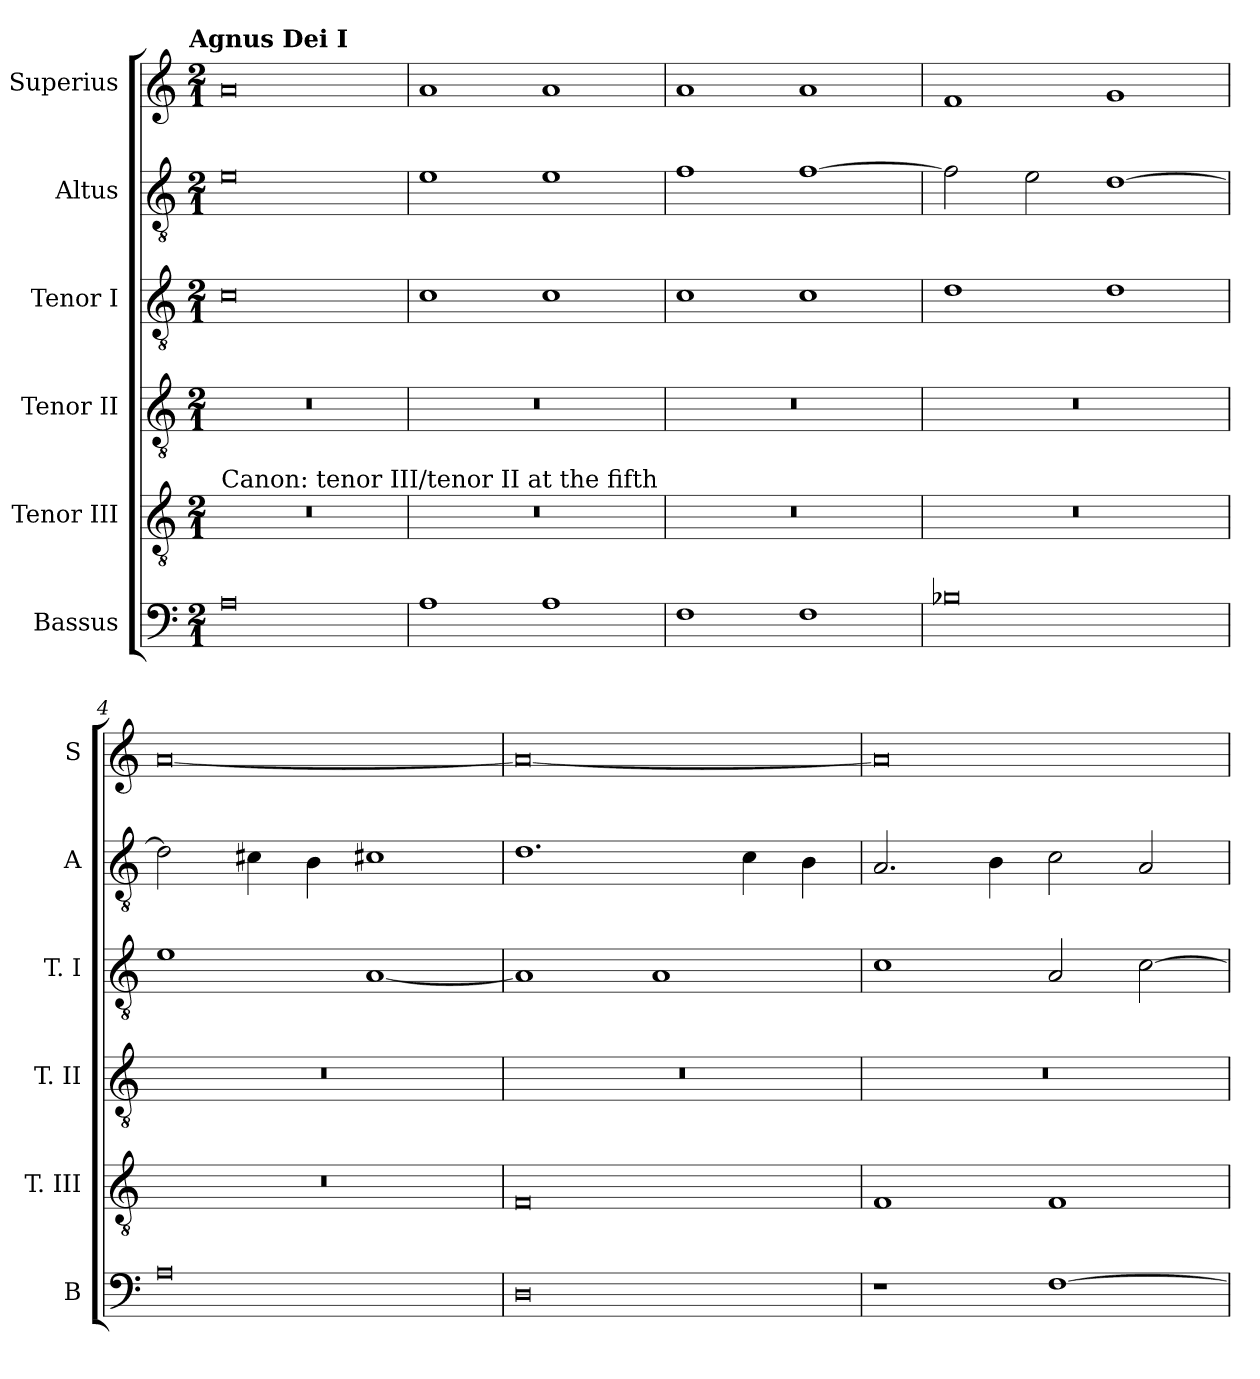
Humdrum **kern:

**kern	**kern	**kern	**kern	**kern	**kern
*part6	*part5	*part4	*part3	*part2	*part1
*staff6	*staff5	*staff4	*staff3	*staff2	*staff1
*I"Bassus	*I"Tenor III	*I"Tenor II	*I"Tenor I	*I"Altus	*I"Superius
*I'B	*I'T. III	*I'T. II	*I'T. I	*I'A	*I'S
*clefF4	*clefGv2	*clefGv2	*clefGv2	*clefGv2	*clefG2
*k[]	*k[]	*k[]	*k[]	*k[]	*k[]
*C:	*C:	*C:	*C:	*C:	*C:
!!LO:TX:omd:t=Agnus Dei I
*M2/1	*M2/1	*M2/1	*M2/1	*M2/1	*M2/1
=	=	=	=	=	=
!	!LO:TX:a:t=Canon&colon; tenor III/tenor II at the fifth	!	!	!	!
0A	0r	0r	0c	0e	0a
=1	=1	=1	=1	=1	=1
1A	0r	0r	1c	1e	1a
1A	.	.	1c	1e	1a
=2	=2	=2	=2	=2	=2
1F	0r	0r	1c	1f	1a
1F	.	.	1c	[1f	1a
=3	=3	=3	=3	=3	=3
0B-X	0r	0r	1d	2f]	1f
.	.	.	.	2e	.
.	.	.	1d	[1d	1g
=4	=4	=4	=4	=4	=4
0A	0r	0r	1e	2d]	[0a
.	.	.	.	4c#X	.
.	.	.	.	4B	.
.	.	.	[1A	1c#X	.
=5	=5	=5	=5	=5	=5
0D	0F	0r	1A]	1.d	0a_
.	.	.	1A	.	.
.	.	.	.	4c	.
.	.	.	.	4B	.
=6	=6	=6	=6	=6	=6
1r	1F	0r	1c	2.A	0a]
.	.	.	.	4B	.
[1F	1F	.	2A	2c	.
.	.	.	[2c	2A	.
=	=	=	=	=	=
*-	*-	*-	*-	*-	*-
